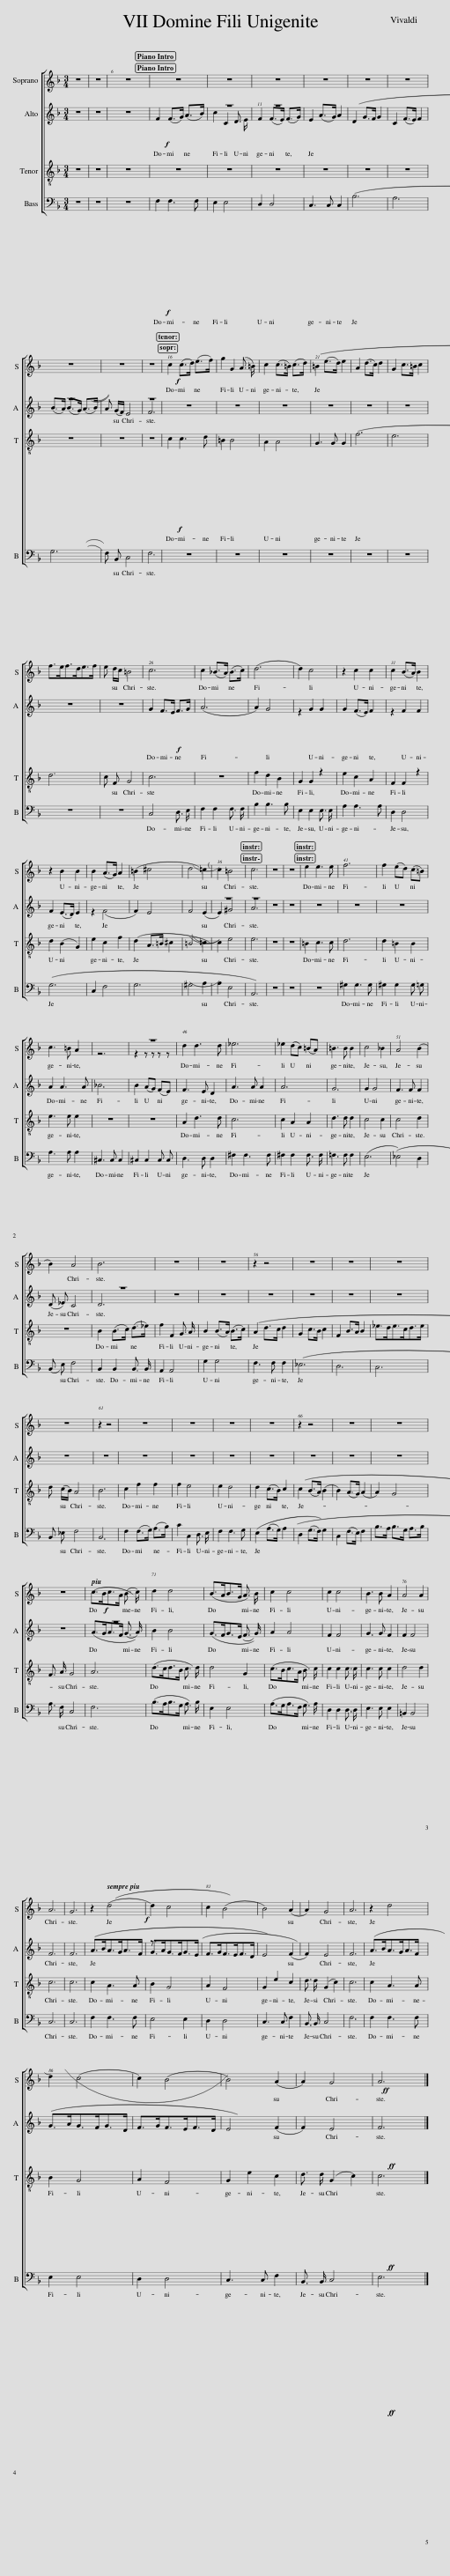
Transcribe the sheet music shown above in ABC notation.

X:1
%%score [ 1 ( 2 3 ) ( 4 5 ) ( 6 7 ) ]
L:1/8
M:3/4
I:linebreak $
K:F
V:1 treble
V:2 treble
V:3 treble
V:4 treble-8
V:5 treble-8
V:6 bass
V:7 bass
V:1
 z6 | z6 | z6 | z6 | z6 | %5
 z6 | z6 | z6 | z6 |$ z6 | %10
 z6 | z6 |!f! c2 (c>d) (e>f) | g2 G2 (A3/2 =B/) | c2 (c>=B) (c>d) | %15
 (=B2 (e>)d) e2 | A2 (d>c) d2 | G2 c>=B c2 |$ f>ef>de>f | e d/c/ =B4 | %20
 c6 | c2 (_B>A) (B>c) | (d6 | d2) c4 | z2 c2 c2 | %25
 c2 (B>A) B2 |$ z2 B2 B2 | B2 (A>G) A2 | (=B2 ^c4) | d4 (=c2 | %30
 (c2) =B4) | c6 | z6 | z6 | e2 e3 e | %35
 f6 | f2 (ed) (c=B) |$ c3 =B A2 | x6 | z6 | %40
 d2 d3 d | _e6 | _e2 (dc) (=BA) | =B3 B B2 | c4 _B2 | %45
 A4 (B2 |$ B2) A4 | B6 | z6 | z6 | %50
 z2 z4 | z6 | z6 | z6 |$ z6 | %55
 z2 z4 | z6 | z6 | z6 | z6 | %60
 z2 z4 | z6 | z6 |$ z6 |!f! (c>B)c>A (B3/2 c/) | %65
 d2 d4 | (B>A)B>G A3/2 B/ | c2 c4 | c2 c4 | B3 B A2 | %70
 A4 A2 |$ A6 | G6 | z2!f! ((d4 | d2)) c4 | %75
 c2 (B4 | B4) (A2 | A2) G4 | A6 | z2 d4 |$ %80
 (d2 (c4) | c2) (B4 | (B4) (A2) | A2) G4 |!ff! A6 |] %85
V:2
 z6 | z6 | z6 |!f! x6 | z6 | %5
 z6 | x6 | x6 | x6 |$ z6 | %10
 x6 | z6 | z6 | z6 | z6 | %15
 z6 | z6 | z6 |$ z6 | z6 | %20
!f! x6 | x6 | x6 | x6 | x6 | %25
 x6 |$ x6 | x6 | x6 | x6 | %30
 z6 | z6 | z6 | z6 | z6 | %35
 z6 | z6 |$ x6 | x6 | x6 | %40
 x6 | x6 | x6 | x6 | x6 | %45
 x6 |$ x6 | z6 | z6 | z6 | %50
 z6 | z6 | z6 | z6 |$ z6 | %55
 z6 | z6 | z6 | z6 | z6 | %60
 z6 | z6 | z6 |$ z6 | z6 | %65
 x6 | x6 | x6 | x6 | x6 | %70
 x6 |$ x6 | x6 | x6 | z3/2 x/ x4 | %75
 x6 | x6 | x6 | x6 | x2 x4 |$ %80
 x6 | x6 | x6 | x6 |!ff! x6 |] %85
V:3
 x6 | x6 | x2 x3/2 x/ x3/2 x/ | F2 (F>G) (A>B) | c2 C2 D3/2 E/ | %5
 F2 (F>E) (F>G) | E2 (A>G) A2 | D2 (G>F) G2 | C2 (F>E) F2 |$ (B>A) (B>G) (A>B) | %10
 ((A (G/))F/) E4 | F6 | x6 | x6 | x6 | %15
 x6 | x6 | x6 |$ x6 | x6 | %20
 G2 F>E F>G | (A6 | A2) G4 | z2 G2 G2 | G2 (F>E) F2 | %25
 z2 F2 F2 |$ F2 (E>D) E2 | z2 (F4 | F2) E4 | F4 (E2 | %30
 E2) ^G4 | A6 | x6 | x6 | x6 | %35
 x6 | x6 |$ A2 A3 A | _B6 | B2 (AG) (FE) | %40
 F3 E D2 | A3 A A2 | A6 | G6 | G2 G4 | %45
 F3 F F2 |$ (D _E) C4 | D6 | x6 | x6 | %50
 x6 | x6 | x6 | x6 |$ x6 | %55
 x6 | x6 | x6 | x6 | x6 | %60
 x6 | x6 | x6 |$ x6 | (A>G)A>F (G3/2 A/) | %65
 B2 B4 | (G>F)G>E (F3/2 G/) | A2 A4 | F2 F4 | G3 G F2 | %70
 F2 F4 |$ F6 | F6 | (A>B)A>GA>F | G>AG>FG>E | %75
 (F>G)F>EF>D | E4 (F2 | F2) E4 | F6 | (A>B)A>G[AF]3/2 x/ |$ %80
 (G>A)G>FG>D | F>GF>EF>D | E4 (F2 | F2) E4 | F6 |] %85
V:4
 z6 | z6 | z6 | z6 | z6 | %5
 z6 | z6 | z6 | z6 |$ z6 | %10
 z6 | z6 |!f! x6 | x6 | x6 | %15
 x6 | x6 | x6 |$ x6 | x6 | %20
 x6 | z6 | x6 | x6 | x6 | %25
 x6 |$ x6 | x6 | x6 | x6 | %30
 x6 | x6 | z6 | z6 | x6 | %35
 x6 | x6 |$ x6 | z6 | z6 | %40
 x6 | x6 | x6 | x6 | x6 | %45
 x6 |$ z6 | x6 | x6 | x6 | %50
 x6 | x6 | x6 | x6 |$ x6 | %55
 x6 | x6 | x6 | x6 | x6 | %60
 x6 | x6 | x6 |$ x6 | x6 | %65
 x6 | x6 | x6 | x6 | x6 | %70
 x6 |$ x6 | x6 | x6 | x6 | %75
 x6 | x6 | x6 | x6 | x6 |$ %80
 x6 | x6 | x6 | x6 |!ff! x6 |] %85
V:5
 x6 | x6 | x6 | x6 | x6 | %5
 x6 | x6 | x6 | x6 |$ x6 | %10
 x6 | x6 | c2 c3 d | =B2 B4 | A2 A4 | %15
 G3 G G2 | (f6 | e6) |$ d6 | c F G4 | %20
 c6 | x6 | f2 d2 B2 | G2 G2 z2 | e2 c2 A2 | %25
 F2 F2 z2 |$ d2 (B2 G2) | e2 c2 f2 | (d2 A>)=B ^c2 | =B4 =c2 | %30
 ((c2 e4)) | e6 | x6 | x6 | =B2 c3 c | %35
 d6 | d2 =B2 B2 |$ e3 e e2 | x6 | x6 | %40
 A2 d3 d | c6 | c2 A2 A2 | d3 d d2 | c4 c2 | %45
 c4 d2 |$ x6 | B2 (B>c) (d>_e) | f2 F2 G3/2 A/ | B2 (B>A) (B>c) | %50
 (A2 d>)c d2 | G2 c>B c2 | F2 B>A B2 | _e>de>cd>e |$ d (c/B/) A4 | %55
 B6 | c2 f2 f2 | f2 e4 | e2 d4 | d2 (c>B) c2 | %60
 (c2 (B>)A) (B2 | B2) (A>G) (A2 | A2) G4 |$ F3/2 A/ G4 | A6 | %65
 (d>c)d>B c3/2 d/ | d4 G2 | (c>B)c>A B3/2 c/ | c2 c2 c3/2 c/ | c3 c c2 | %70
 d4 d2 |$ c6 | c6 | c2 A3 A | B2 G4 | %75
 A2 F4 | G2 e2 c2 | d3/2 d/ (G2 c2) | c6 | c2 A3 A |$ %80
 B2 G4 | A2 F4 | G2 e2 c2 | d3/2 d/ (G2 c2) | c6 |] %85
V:6
 z6 | z6 | z6 |!f! x6 | x6 | %5
 x6 | x6 | x6 | x6 |$ x6 | %10
 x6 | x6 | z6 | z6 | z6 | %15
 z6 | z6 | z6 |$ z6 | z6 | %20
 x6 | x6 | x6 | x6 | x6 | %25
 x6 |$ x6 | x6 | x6 | x6 | %30
 x6 | x6 | z6 | z6 | z6 | %35
 x6 | x6 |$ x6 | x6 | x6 | %40
 x6 | x6 | x6 | x6 | x6 | %45
 x6 |$ x6 | x6 | x6 | x6 | %50
 x6 | x6 | x6 | x6 |$ x6 | %55
 x6 | x6 | x6 | x6 | x6 | %60
 x6 | x6 | x6 |$ x6 | x6 | %65
 x6 | x6 | x6 | x6 | x6 | %70
 x6 |$ x6 | x6 | x6 | x6 | %75
 x6 | x6 | x6 | x6 | x6 |$ %80
 x6 | x6 | x6 | x6 |!ff! x6 |] %85
V:7
 x6 | x6 | x6 | F,2 F,3 F, | E,2 E,4 | %5
 D,2 D,4 | C,3 C, C,2 | (B,6 | A,6) |$ G,6 | %10
 ((F, B,,)) C,4 | F,6 | x6 | x6 | x6 | %15
 x6 | x6 | x6 |$ x6 | x6 | %20
 C,4 D,3/2 E,/ | F,2 F,2 F,3/2 F,/ | B,2 B,3 B, | E,2 E,2 E,3/2 E,/ | A,2 A,3 A, | %25
 D,2 D,4 |$ (G,6 | C,2) F,4 | G,6 | ^G,4 A,2 | %30
 (A,2 E,4) | A,,6 | x6 | x6 | x6 | %35
 ^G,2 G,3 G, | ^G,2 G,2 G, =G, |$ A,3 A, A,2 | ^C,3 C, C,2 | ^C,2 C,2 C, C, | %40
 D,3 D, D,2 | ^F,2 F,3 F, | ^F,2 F,2 F,3/2 F,/ | =F,3 F, F,2 | (E,6 | %45
 (_E,4) D,2) |$ (B,, E,) F,4 | B,,2 B,,2 B,,3/2 B,,/ | A,,2 A,,4 | G,2 G,4 | %50
 F,3 F, F,2 | (_E,6 | D,6) | C,6 |$ B,, _E, F,4 | %55
 B,,6 | F,2 (F,>G,) (A,>B,) | C2 C,2 D,3/2 E,/ | F,2 F,3 G, | (E,2 (A,>)G,) A,2 | %60
 (D,2 (G,>)F,) G,2 | C,2 (F,>E,) F,2 | B,>A, B,>G, A,>B, |$ A,3/2 F,/ C,4 | F,6 | %65
 (B,>A,)B,>G, A,3/2 B,/ | E,2 E,4 | (A,>G,)A,>F, G,3/2 A,/ | D,2 D,2 D,3/2 D,/ | E,3 E, E,2 | %70
 =B,,2 B,,4 |$ C,6 | C,6 | F,2 F,3 F, | E,4 E,2 | %75
 D,2 D,4 | C,3 C, F,2 | B,,3/2 B,,/ C,4 | F,6 | F,2 F,3 F, |$ %80
 E,2 E,4 | D,2 D,4 | C,3 C, F,2 | B,,3/2 B,,/ C,4 | E,6 |] %85
